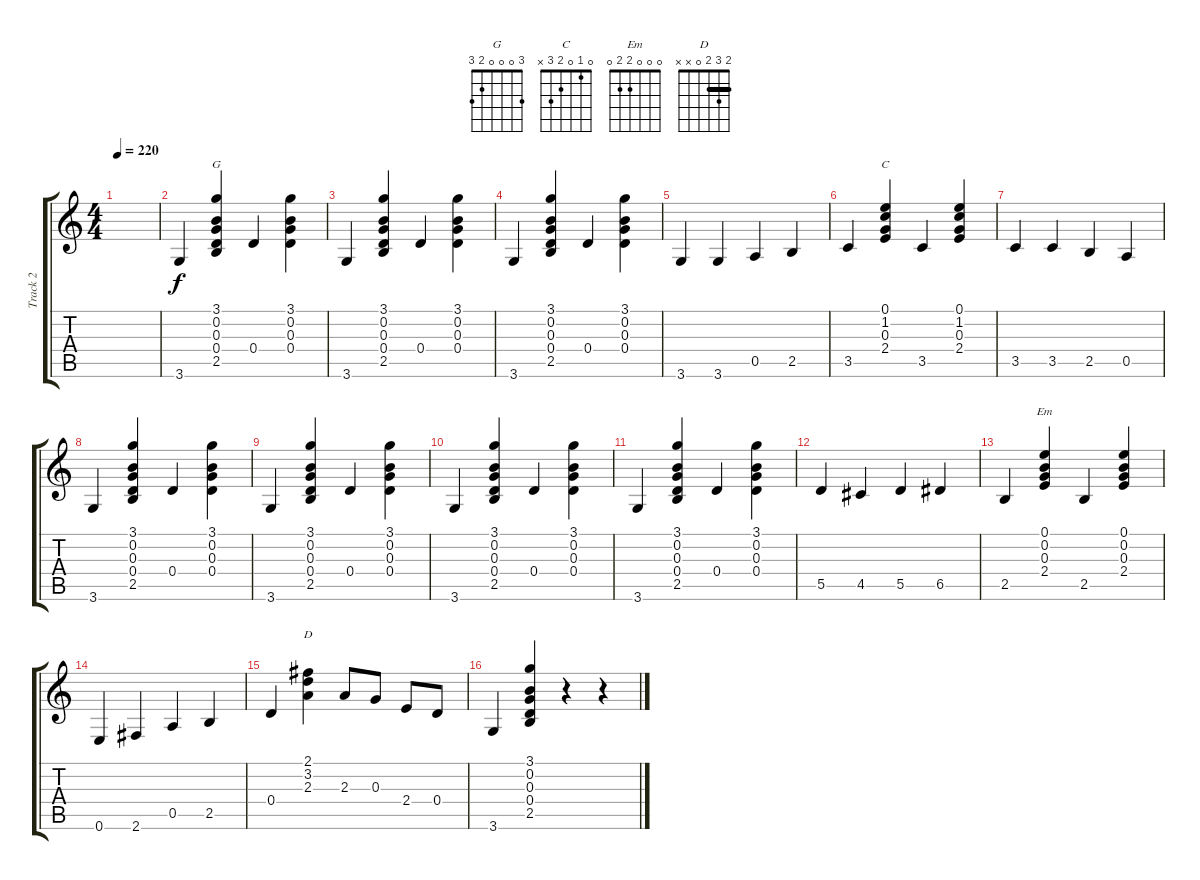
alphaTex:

\track ("Track 2" "Track 2") {instrument acousticguitarnylon}
\staff {score tabs}
\tuning (E4 B3 G3 D3 A2 E2) {hide}
\chord ("G" 3 0 0 0 2 3)
\chord ("C" 0 1 0 2 3 x)
\chord ("Em" 0 0 0 2 2 0)
\chord ("D" 2 3 2 0 x x) {barre 2}
\ts (4 4)
\tempo 220
\clef g2
\ks c
|
3.6.4 (3.1 0.2 0.3 0.4 2.5).4{ch "G"} 0.4.4 (3.1 0.2 0.3 0.4).4 |
3.6.4 (3.1 0.2 0.3 0.4 2.5).4 0.4.4 (3.1 0.2 0.3 0.4).4 |
3.6.4 (3.1 0.2 0.3 0.4 2.5).4 0.4.4 (3.1 0.2 0.3 0.4).4 |
3.6.4 3.6.4 0.5.4 2.5.4 |
3.5.4 (0.1 1.2 0.3 2.4).4{ch "C"} 3.5.4 (0.1 1.2 0.3 2.4).4 |
3.5.4 3.5.4 2.5.4 0.5.4 |
3.6.4 (3.1 0.2 0.3 0.4 2.5).4 0.4.4 (3.1 0.2 0.3 0.4).4 |
3.6.4 (3.1 0.2 0.3 0.4 2.5).4 0.4.4 (3.1 0.2 0.3 0.4).4 |
3.6.4 (3.1 0.2 0.3 0.4 2.5).4 0.4.4 (3.1 0.2 0.3 0.4).4 |
3.6.4 (3.1 0.2 0.3 0.4 2.5).4 0.4.4 (3.1 0.2 0.3 0.4).4 |
5.5.4 4.5.4 5.5.4 6.5.4 |
2.5.4 (0.1 0.2 0.3 2.4).4{ch "Em"} 2.5.4 (0.1 0.2 0.3 2.4).4 |
0.6.4 2.6.4 0.5.4 2.5.4 |
0.4.4 (2.1 3.2 2.3).4{ch "D"} 2.3.8 0.3.8 2.4.8 0.4.8 |
3.6.4 (3.1 0.2 0.3 0.4 2.5).4 r.4 r.4
